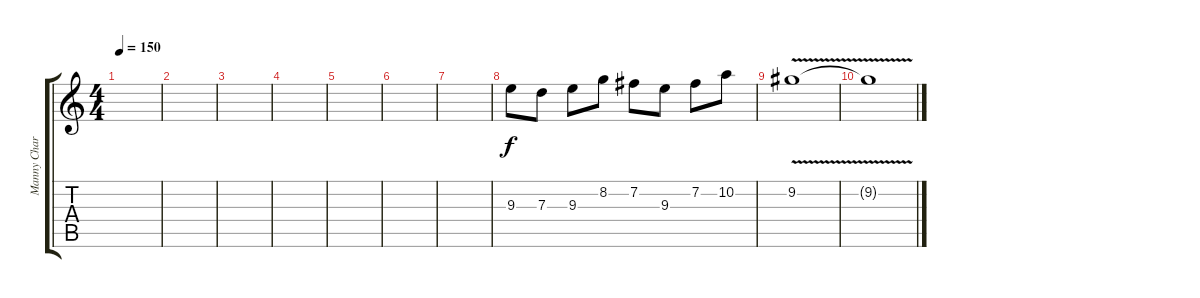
\track ("Manny Charlton (solo guitar #1)" "Manny Char") {instrument overdrivenguitar}
\staff {score tabs}
\tuning (E4 B3 G3 D3 A2 E2) {hide}
\ts (4 4)
\tempo 150
\clef g2
\ks c
|
|
|
|
|
|
|
9.3.8 7.3.8 9.3.8 8.2.8 7.2.8 9.3.8 7.2.8 10.2.8 |
9.2{v}.1{volume 7} |
9.2{t}.1
